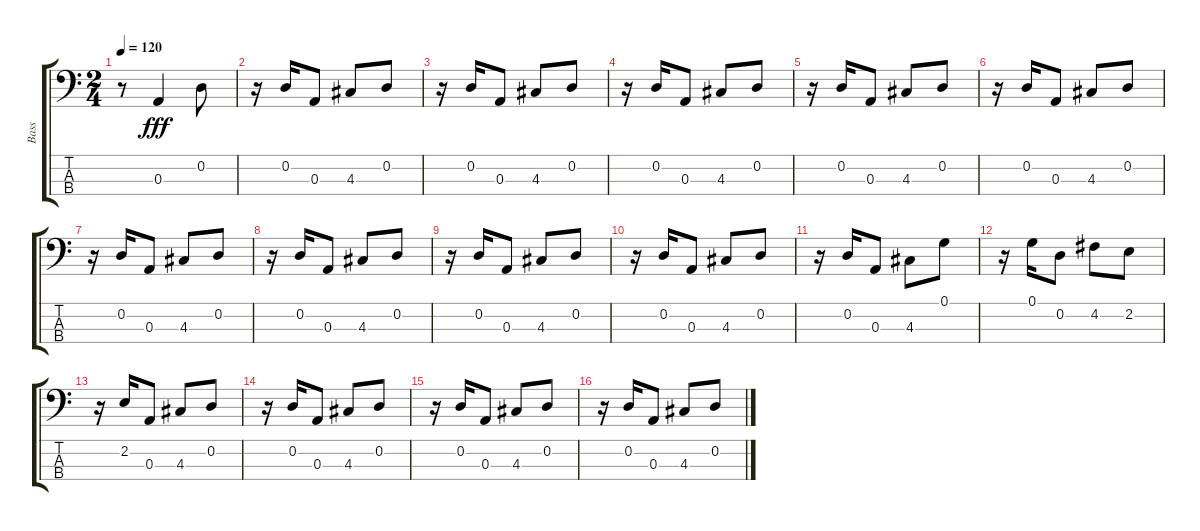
\track ("Bass" "Bass") {instrument slapbass1}
\staff {score tabs}
\tuning (G2 D2 A1 E1) {hide}
\ts (2 4)
\tempo 120
\clef f4
\ks c
r.8{dy fff instrument slapbass1} 0.3.4 0.2.8 |
r.16 0.2.16 0.3.8 4.3.8 0.2.8 |
r.16 0.2.16 0.3.8 4.3.8 0.2.8 |
r.16 0.2.16 0.3.8 4.3.8 0.2.8 |
r.16 0.2.16 0.3.8 4.3.8 0.2.8 |
r.16 0.2.16 0.3.8 4.3.8 0.2.8 |
r.16 0.2.16 0.3.8 4.3.8 0.2.8 |
r.16 0.2.16 0.3.8 4.3.8 0.2.8 |
r.16 0.2.16 0.3.8 4.3.8 0.2.8 |
r.16 0.2.16 0.3.8 4.3.8 0.2.8 |
r.16 0.2.16 0.3.8 4.3.8 0.1.8 |
r.16 0.1.16 0.2.8 4.2.8 2.2.8 |
r.16 2.2.16 0.3.8 4.3.8 0.2.8 |
r.16 0.2.16 0.3.8 4.3.8 0.2.8 |
r.16 0.2.16 0.3.8 4.3.8 0.2.8 |
r.16 0.2.16 0.3.8 4.3.8 0.2.8
